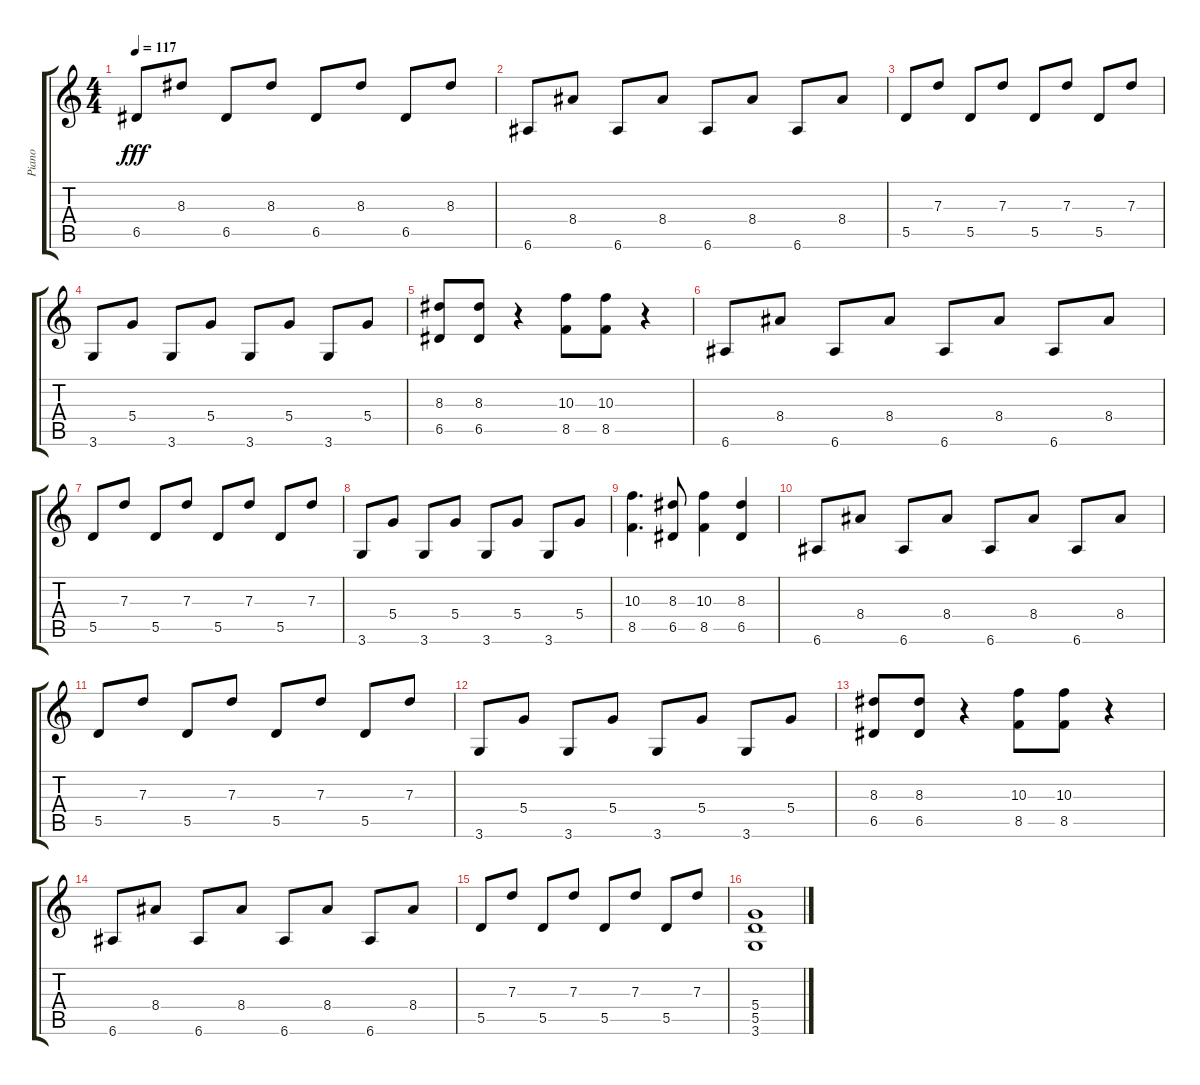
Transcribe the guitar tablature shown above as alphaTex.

\track ("Piano" "Piano") {instrument brightacousticpiano}
\staff {score tabs}
\tuning (E5 B4 G4 D4 A3 E3) {hide}
\ts (4 4)
\tempo 117
\clef g2
\ks c
6.5.8{dy fff} 8.3.8 6.5.8 8.3.8 6.5.8 8.3.8 6.5.8 8.3.8 |
6.6.8 8.4.8 6.6.8 8.4.8 6.6.8 8.4.8 6.6.8 8.4.8 |
5.5.8 7.3.8 5.5.8 7.3.8 5.5.8 7.3.8 5.5.8 7.3.8 |
3.6.8 5.4.8 3.6.8 5.4.8 3.6.8 5.4.8 3.6.8 5.4.8 |
(8.3 6.5).8 (8.3 6.5).8 r.4 (10.3 8.5).8 (10.3 8.5).8 r.4 |
6.6.8 8.4.8 6.6.8 8.4.8 6.6.8 8.4.8 6.6.8 8.4.8 |
5.5.8 7.3.8 5.5.8 7.3.8 5.5.8 7.3.8 5.5.8 7.3.8 |
3.6.8 5.4.8 3.6.8 5.4.8 3.6.8 5.4.8 3.6.8 5.4.8 |
(10.3 8.5).4{d} (8.3 6.5).8 (10.3 8.5).4 (8.3 6.5).4 |
6.6.8 8.4.8 6.6.8 8.4.8 6.6.8 8.4.8 6.6.8 8.4.8 |
5.5.8 7.3.8 5.5.8 7.3.8 5.5.8 7.3.8 5.5.8 7.3.8 |
3.6.8 5.4.8 3.6.8 5.4.8 3.6.8 5.4.8 3.6.8 5.4.8 |
(8.3 6.5).8 (8.3 6.5).8 r.4 (10.3 8.5).8 (10.3 8.5).8 r.4 |
6.6.8 8.4.8 6.6.8 8.4.8 6.6.8 8.4.8 6.6.8 8.4.8 |
5.5.8 7.3.8 5.5.8 7.3.8 5.5.8 7.3.8 5.5.8 7.3.8 |
(5.4 5.5 3.6).1
